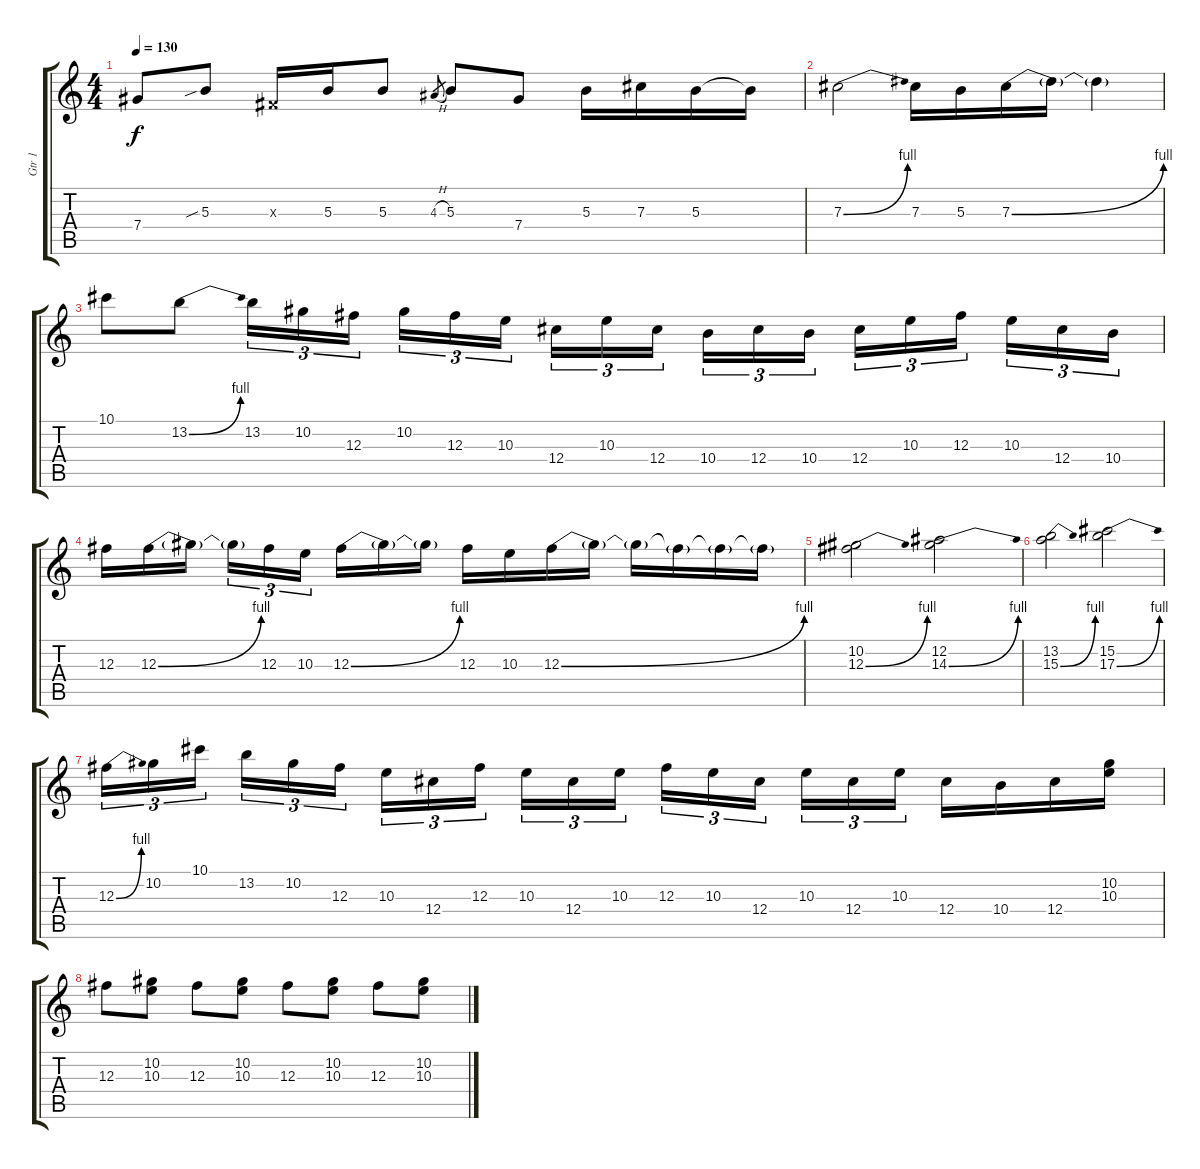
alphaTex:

\track ("Gtr 1" "Gtr 1") {instrument distortionguitar}
\staff {score tabs}
\tuning (Eb4 Bb3 Gb3 Db3 Ab2 Eb2) {hide}
\ts (4 4)
\tempo 130
\clef g2
\ks c
7.4{t}.8{dy f} 5.3{sib}.8 0.3{x}.16 5.3.16 5.3.8 4.3{h}.8{gr} 5.3.8 7.4.8 5.3.16 7.3.16 5.3.16 5.3{t}.16 |
7.3{be (bend 0 0 60 4)}.2 7.3.16 5.3.16 7.3{be (bend 0 0 60 4)}.16 7.3{t}.16 7.3{t}.4 |
10.1.8 13.2{be (bend 0 0 60 4)}.8 13.2.16{tu (3 2)} 10.2.16{tu (3 2)} 12.3.16{tu (3 2)} 10.2.16{tu (3 2)} 12.3.16{tu (3 2)} 10.3.16{tu (3 2)} 12.4.16{tu (3 2)} 10.3.16{tu (3 2)} 12.4.16{tu (3 2)} 10.4.16{tu (3 2)} 12.4.16{tu (3 2)} 10.4.16{tu (3 2)} 12.4.16{tu (3 2)} 10.3.16{tu (3 2)} 12.3.16{tu (3 2)} 10.3.16{tu (3 2)} 12.4.16{tu (3 2)} 10.4.16{tu (3 2)} |
12.3.16 12.3{be (bend 0 0 60 4)}.16 12.3{t}.16 12.3{t}.16{tu (3 2)} 12.3.16{tu (3 2)} 10.3.16{tu (3 2)} 12.3{be (bend 0 0 60 4)}.16 12.3{t}.16 12.3{t}.16 12.3.16 10.3.16 12.3{be (bend 0 0 60 4)}.16 12.3{t}.16 12.3{t}.16 12.3{t}.16 12.3{t}.16 12.3{t}.16 |
(10.2 12.3{be (bend 0 0 60 4)}).2 (12.2 14.3{be (bend 0 0 60 4)}).2 |
(13.2 15.3{be (bend 0 0 60 4)}).2 (15.2 17.3{be (bend 0 0 60 4)}).2 |
12.3{be (bend 0 0 60 4)}.16{tu (3 2)} 10.2.16{tu (3 2)} 10.1.16{tu (3 2)} 13.2.16{tu (3 2)} 10.2.16{tu (3 2)} 12.3.16{tu (3 2)} 10.3.16{tu (3 2)} 12.4.16{tu (3 2)} 12.3.16{tu (3 2)} 10.3.16{tu (3 2)} 12.4.16{tu (3 2)} 10.3.16{tu (3 2)} 12.3.16{tu (3 2)} 10.3.16{tu (3 2)} 12.4.16{tu (3 2)} 10.3.16{tu (3 2)} 12.4.16{tu (3 2)} 10.3.16{tu (3 2)} 12.4.16 10.4.16 12.4.16 (10.2 10.3).16 |
12.3.8 (10.2 10.3).8 12.3.8 (10.2 10.3).8 12.3.8 (10.2 10.3).8 12.3.8 (10.2 10.3).8
